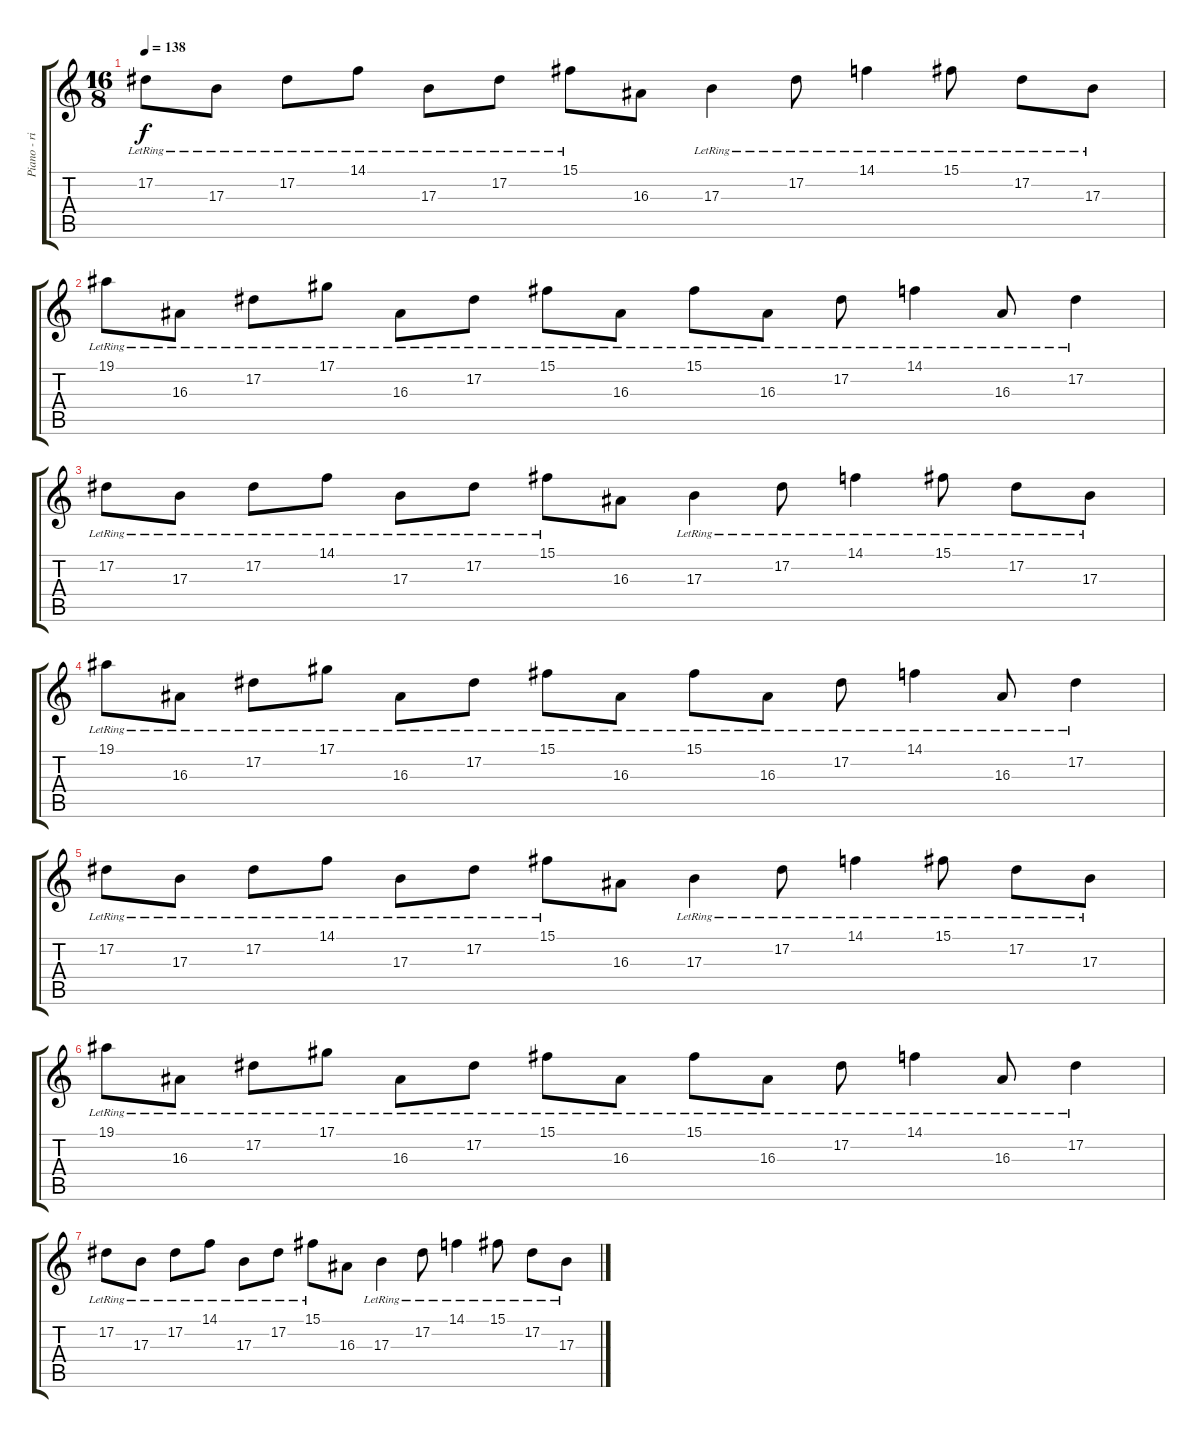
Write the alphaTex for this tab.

\track ("Piano - right/choir" "Piano - ri") {instrument electricgrandpiano}
\staff {score tabs}
\tuning (Eb4 Bb3 Gb3 Db3 Ab2 Eb2) {hide}
\ts (16 8)
\tempo 138
\clef g2
\ks c
17.2{lr}.8{dy f} 17.3{lr}.8 17.2{lr}.8 14.1{lr}.8 17.3{lr}.8 17.2{lr}.8 15.1{lr}.8 16.3.8 17.3{lr}.4 17.2{lr}.8 14.1{lr}.4 15.1{lr}.8 17.2{lr}.8 17.3{lr}.8 |
19.1{lr}.8{volume 13} 16.3{lr}.8 17.2{lr}.8 17.1{lr}.8 16.3{lr}.8 17.2{lr}.8 15.1{lr}.8 16.3{lr}.8 15.1{lr}.8 16.3{lr}.8 17.2{lr}.8 14.1{lr}.4 16.3{lr}.8 17.2{lr}.4 |
17.2{lr}.8 17.3{lr}.8 17.2{lr}.8 14.1{lr}.8 17.3{lr}.8 17.2{lr}.8 15.1{lr}.8 16.3.8 17.3{lr}.4 17.2{lr}.8 14.1{lr}.4 15.1{lr}.8 17.2{lr}.8 17.3{lr}.8 |
19.1{lr}.8{volume 9} 16.3{lr}.8 17.2{lr}.8 17.1{lr}.8 16.3{lr}.8 17.2{lr}.8 15.1{lr}.8 16.3{lr}.8 15.1{lr}.8 16.3{lr}.8 17.2{lr}.8 14.1{lr}.4 16.3{lr}.8 17.2{lr}.4 |
17.2{lr}.8 17.3{lr}.8 17.2{lr}.8 14.1{lr}.8 17.3{lr}.8 17.2{lr}.8 15.1{lr}.8 16.3.8 17.3{lr}.4 17.2{lr}.8 14.1{lr}.4 15.1{lr}.8 17.2{lr}.8 17.3{lr}.8 |
19.1{lr}.8{volume 6} 16.3{lr}.8 17.2{lr}.8 17.1{lr}.8 16.3{lr}.8 17.2{lr}.8 15.1{lr}.8 16.3{lr}.8 15.1{lr}.8 16.3{lr}.8 17.2{lr}.8 14.1{lr}.4 16.3{lr}.8 17.2{lr}.4 |
17.2{lr}.8 17.3{lr}.8 17.2{lr}.8 14.1{lr}.8 17.3{lr}.8 17.2{lr}.8 15.1{lr}.8 16.3.8 17.3{lr}.4 17.2{lr}.8 14.1{lr}.4 15.1{lr}.8 17.2{lr}.8 17.3{lr}.8
